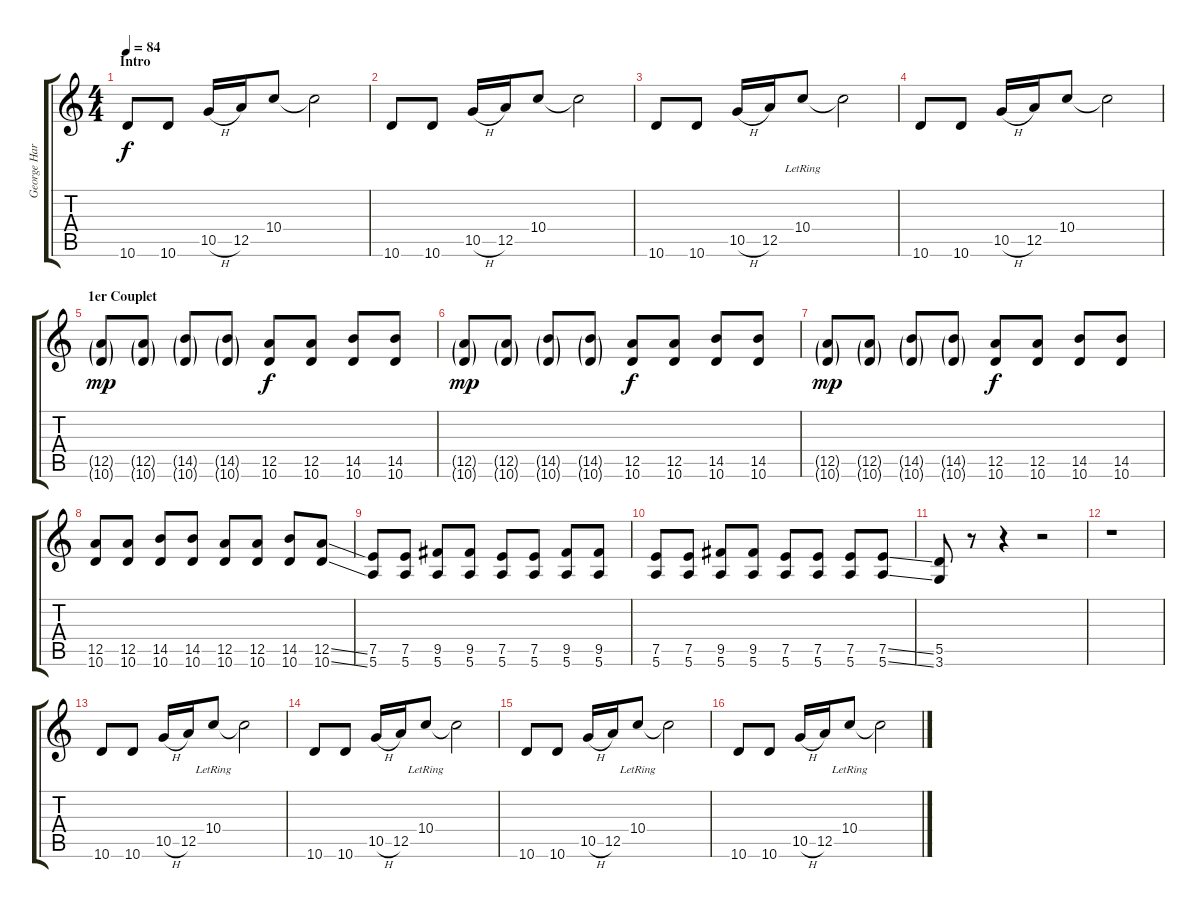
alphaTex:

\track ("George Harrison (Guitare II)" "George Har") {instrument electricguitarjazz}
\staff {score tabs}
\tuning (E4 B3 G3 D3 A2 E2) {hide}
\ts (4 4)
\section ("" "Intro")
\tempo 84
\clef g2
\ks c
10.6.8{dy f instrument electricguitarjazz} 10.6.8 10.5{h}.16 12.5.16 10.4.8 10.4{t}.2 |
10.6.8 10.6.8 10.5{h}.16 12.5.16 10.4.8 10.4{t}.2 |
10.6.8 10.6.8 10.5{h}.16 12.5.16 10.4{lr}.8 10.4{t}.2 |
10.6.8 10.6.8 10.5{h}.16 12.5.16 10.4.8 10.4{t}.2 |
\section ("" "1er Couplet")
(12.5{g} 10.6{g}).8{dy mp instrument electricguitarmuted} (12.5{g} 10.6{g}).8 (14.5{g} 10.6{g}).8 (14.5{g} 10.6{g}).8 (12.5 10.6).8{dy f} (12.5 10.6).8 (14.5 10.6).8 (14.5 10.6).8 |
(12.5{g} 10.6{g}).8{dy mp} (12.5{g} 10.6{g}).8 (14.5{g} 10.6{g}).8 (14.5{g} 10.6{g}).8 (12.5 10.6).8{dy f} (12.5 10.6).8 (14.5 10.6).8 (14.5 10.6).8 |
(12.5{g} 10.6{g}).8{dy mp} (12.5{g} 10.6{g}).8 (14.5{g} 10.6{g}).8 (14.5{g} 10.6{g}).8 (12.5 10.6).8{dy f} (12.5 10.6).8 (14.5 10.6).8 (14.5 10.6).8 |
(12.5 10.6).8 (12.5 10.6).8 (14.5 10.6).8 (14.5 10.6).8 (12.5 10.6).8 (12.5 10.6).8 (14.5 10.6).8 (12.5{ss} 10.6{ss}).8 |
(7.5 5.6).8 (7.5 5.6).8 (9.5 5.6).8 (9.5 5.6).8 (7.5 5.6).8 (7.5 5.6).8 (9.5 5.6).8 (9.5 5.6).8 |
(7.5 5.6).8 (7.5 5.6).8 (9.5 5.6).8 (9.5 5.6).8 (7.5 5.6).8 (7.5 5.6).8 (7.5 5.6).8 (7.5{ss} 5.6{ss}).8 |
(5.5 3.6).8 r.8 r.4 r.2 |
r.1 |
10.6.8{instrument electricguitarjazz} 10.6.8 10.5{h}.16 12.5.16 10.4{lr}.8 10.4{t}.2 |
10.6.8 10.6.8 10.5{h}.16 12.5.16 10.4{lr}.8 10.4{t}.2 |
10.6.8 10.6.8 10.5{h}.16 12.5.16 10.4{lr}.8 10.4{t}.2 |
10.6.8 10.6.8 10.5{h}.16 12.5.16 10.4{lr}.8 10.4{t}.2
